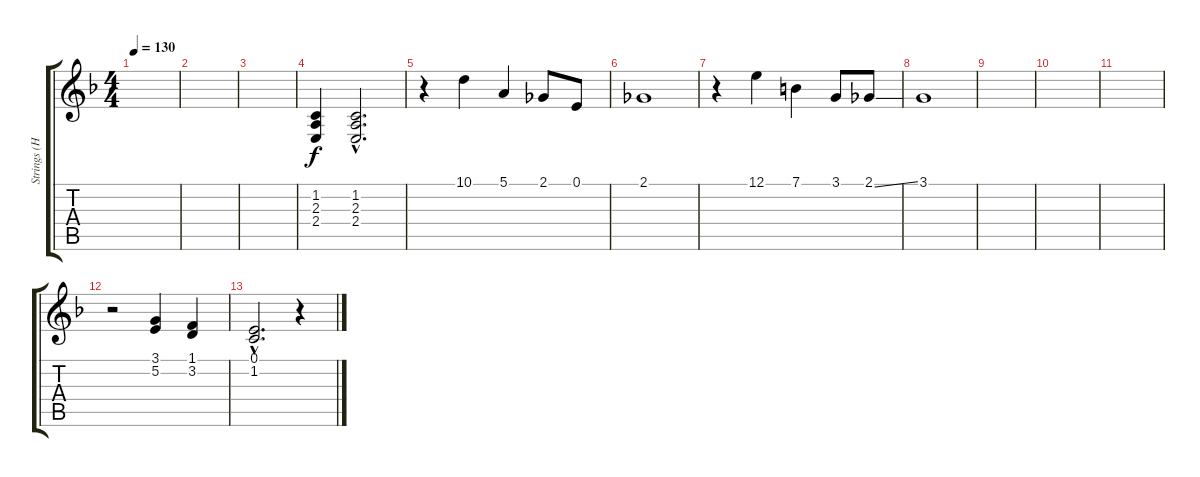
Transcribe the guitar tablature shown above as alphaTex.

\track ("Strings (High)" "Strings (H") {instrument stringensemble1}
\staff {score tabs}
\tuning (E4 B3 G3 D3 A2 E2) {hide}
\ts (4 4)
\tempo 130
\clef g2
\ks f
|
|
|
(1.2 2.3 2.4).4 (1.2{hac} 2.3{hac} 2.4{hac}).2{d} |
r.4 10.1.4 5.1.4 2.1.8 0.1.8 |
2.1.1 |
r.4 12.1.4 7.1.4 3.1.8 2.1{ss}.8 |
3.1.1 |
|
|
|
r.2 (3.1 5.2).4 (1.1 3.2).4 |
(0.1{hac} 1.2{hac}).2{d} r.4
